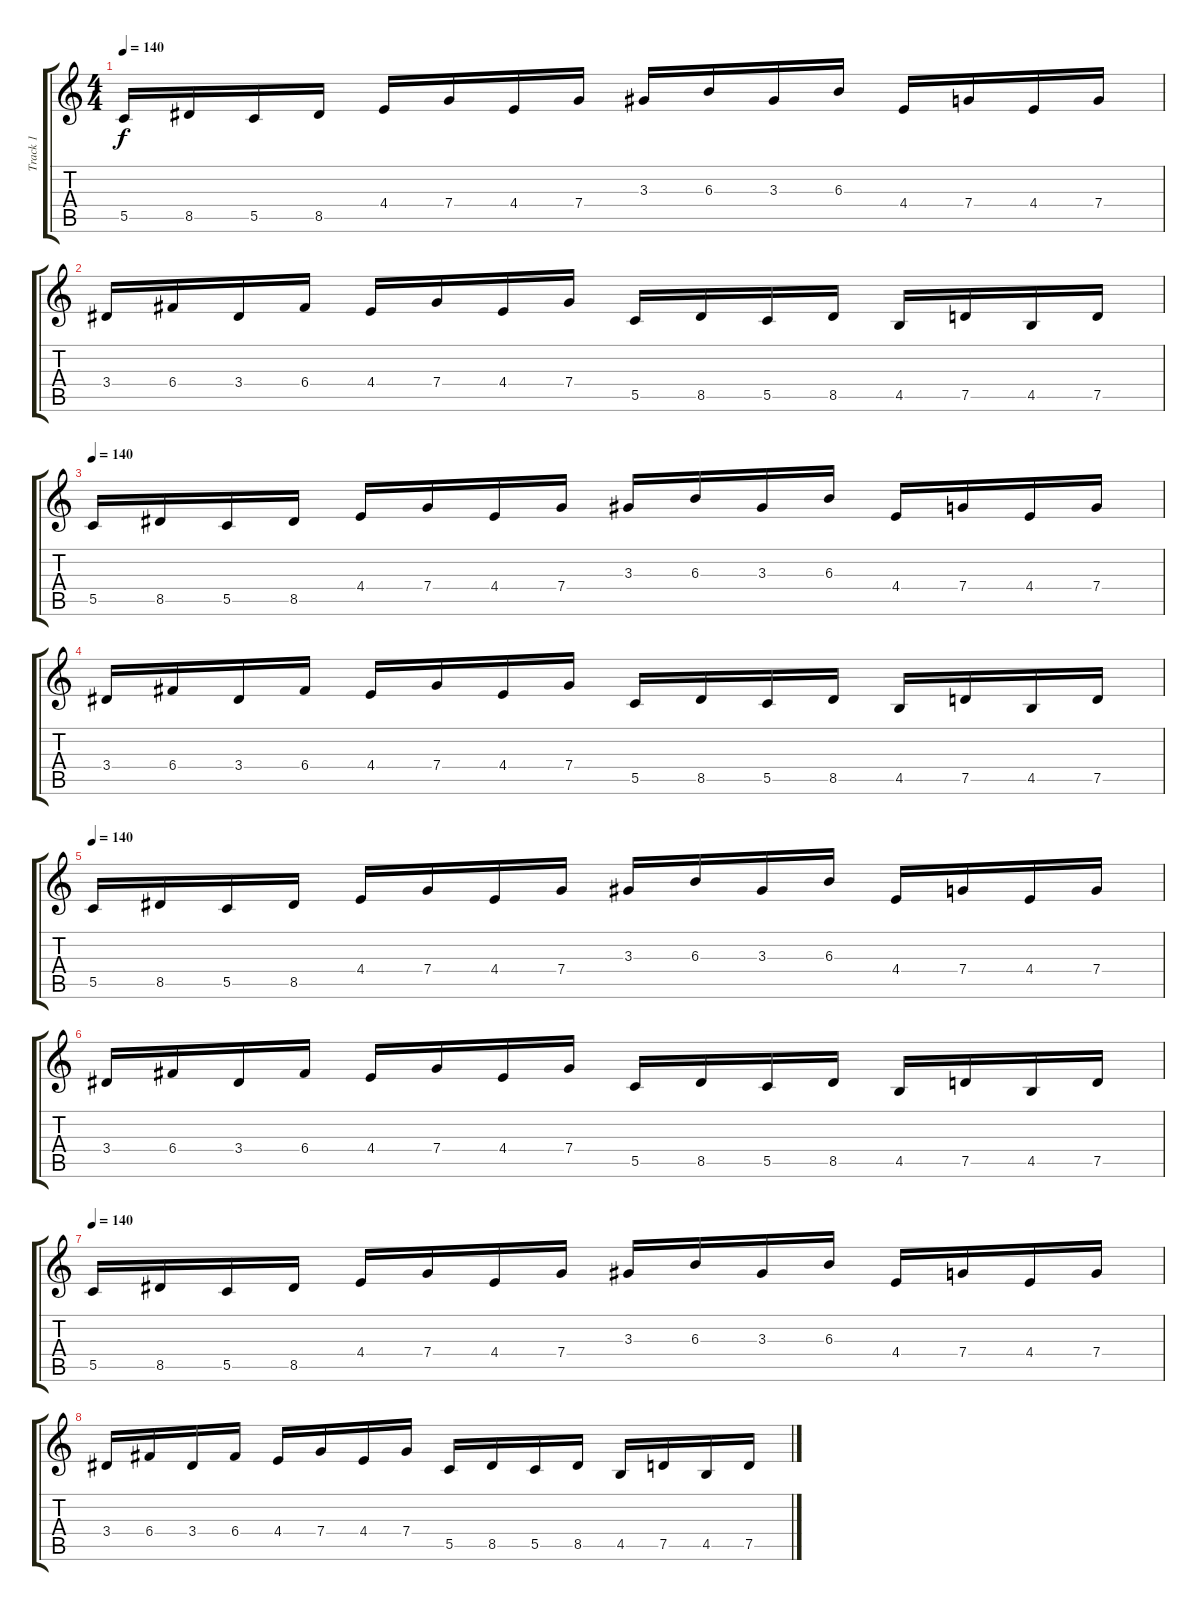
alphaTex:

\track ("Track 1" "Track 1") {instrument distortionguitar}
\staff {score tabs}
\tuning (D4 A3 F3 C3 G2 C2) {hide}
\ts (4 4)
\tempo 140
\clef g2
\ks c
5.5.16{dy f} 8.5.16 5.5.16 8.5.16 4.4.16 7.4.16 4.4.16 7.4.16 3.3.16 6.3.16 3.3.16 6.3.16 4.4.16 7.4.16 4.4.16 7.4.16 |
3.4.16 6.4.16 3.4.16 6.4.16 4.4.16 7.4.16 4.4.16 7.4.16 5.5.16 8.5.16 5.5.16 8.5.16 4.5.16 7.5.16 4.5.16 7.5.16 |
\tempo 140
5.5.16 8.5.16 5.5.16 8.5.16 4.4.16 7.4.16 4.4.16 7.4.16 3.3.16 6.3.16 3.3.16 6.3.16 4.4.16 7.4.16 4.4.16 7.4.16 |
3.4.16 6.4.16 3.4.16 6.4.16 4.4.16 7.4.16 4.4.16 7.4.16 5.5.16 8.5.16 5.5.16 8.5.16 4.5.16 7.5.16 4.5.16 7.5.16 |
\tempo 140
5.5.16 8.5.16 5.5.16 8.5.16 4.4.16 7.4.16 4.4.16 7.4.16 3.3.16 6.3.16 3.3.16 6.3.16 4.4.16 7.4.16 4.4.16 7.4.16 |
3.4.16 6.4.16 3.4.16 6.4.16 4.4.16 7.4.16 4.4.16 7.4.16 5.5.16 8.5.16 5.5.16 8.5.16 4.5.16 7.5.16 4.5.16 7.5.16 |
\tempo 140
5.5.16 8.5.16 5.5.16 8.5.16 4.4.16 7.4.16 4.4.16 7.4.16 3.3.16 6.3.16 3.3.16 6.3.16 4.4.16 7.4.16 4.4.16 7.4.16 |
3.4.16 6.4.16 3.4.16 6.4.16 4.4.16 7.4.16 4.4.16 7.4.16 5.5.16 8.5.16 5.5.16 8.5.16 4.5.16 7.5.16 4.5.16 7.5.16
